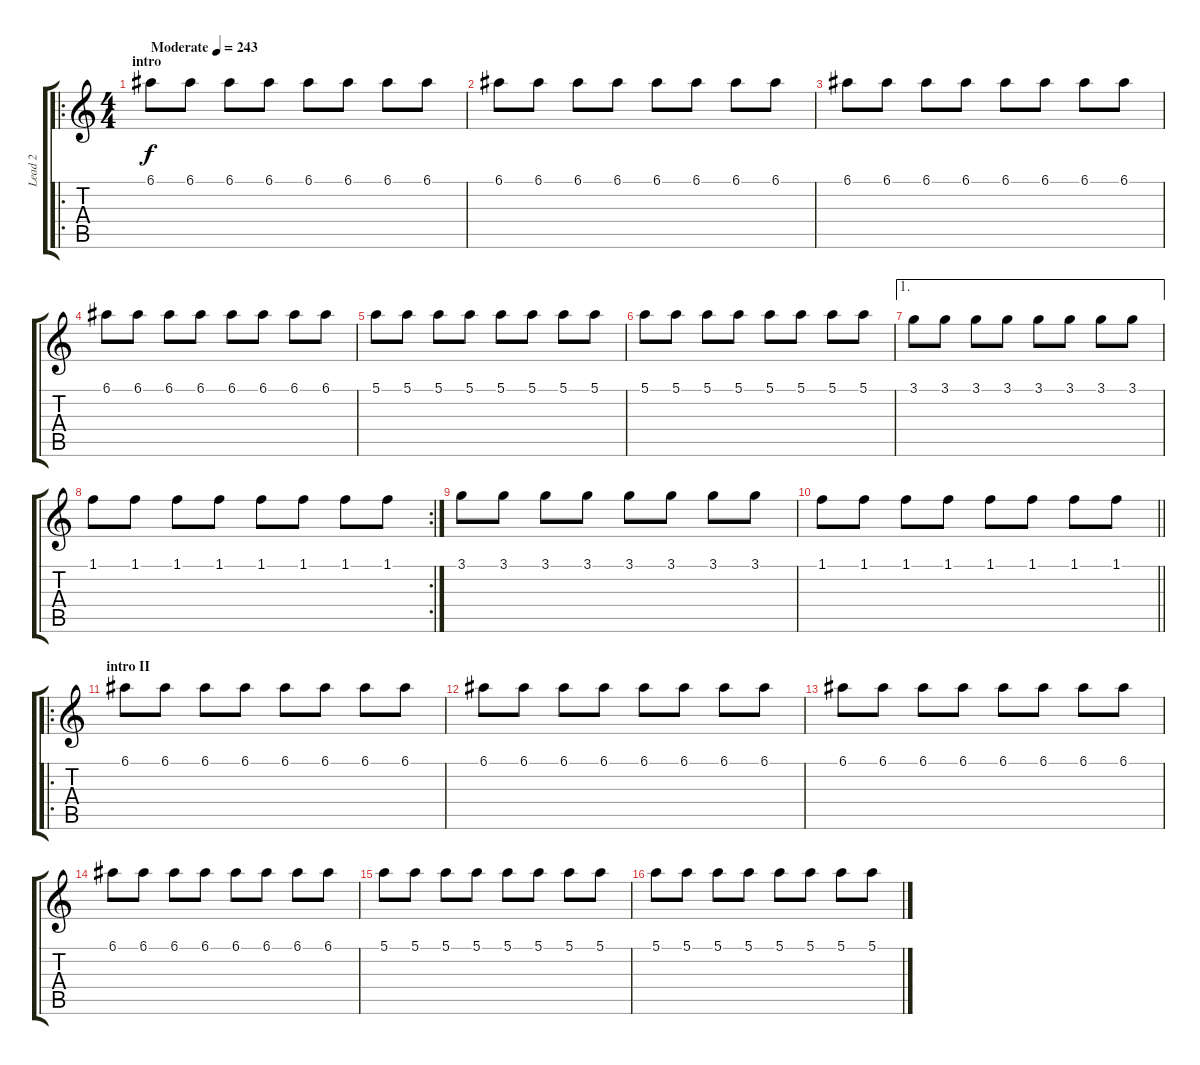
\track ("Lead 2" "Lead 2") {instrument distortionguitar}
\staff {score tabs}
\tuning (E4 B3 G3 D3 A2 D2) {hide}
\ro
\ts (4 4)
\section ("" "intro")
\tempo (243 "Moderate")
\clef g2
\ks c
6.1.8{dy f instrument distortionguitar} 6.1.8 6.1.8 6.1.8 6.1.8 6.1.8 6.1.8 6.1.8 |
6.1.8 6.1.8 6.1.8 6.1.8 6.1.8 6.1.8 6.1.8 6.1.8 |
6.1.8 6.1.8 6.1.8 6.1.8 6.1.8 6.1.8 6.1.8 6.1.8 |
6.1.8 6.1.8 6.1.8 6.1.8 6.1.8 6.1.8 6.1.8 6.1.8 |
5.1.8 5.1.8 5.1.8 5.1.8 5.1.8 5.1.8 5.1.8 5.1.8 |
5.1.8 5.1.8 5.1.8 5.1.8 5.1.8 5.1.8 5.1.8 5.1.8 |
\ae 1
3.1.8 3.1.8 3.1.8 3.1.8 3.1.8 3.1.8 3.1.8 3.1.8 |
\rc 2
1.1.8 1.1.8 1.1.8 1.1.8 1.1.8 1.1.8 1.1.8 1.1.8 |
3.1.8 3.1.8 3.1.8 3.1.8 3.1.8 3.1.8 3.1.8 3.1.8 |
\barLineRight lightlight
1.1.8 1.1.8 1.1.8 1.1.8 1.1.8 1.1.8 1.1.8 1.1.8 |
\ro
\section ("" "intro II")
6.1.8 6.1.8 6.1.8 6.1.8 6.1.8 6.1.8 6.1.8 6.1.8 |
6.1.8 6.1.8 6.1.8 6.1.8 6.1.8 6.1.8 6.1.8 6.1.8 |
6.1.8 6.1.8 6.1.8 6.1.8 6.1.8 6.1.8 6.1.8 6.1.8 |
6.1.8 6.1.8 6.1.8 6.1.8 6.1.8 6.1.8 6.1.8 6.1.8 |
5.1.8 5.1.8 5.1.8 5.1.8 5.1.8 5.1.8 5.1.8 5.1.8 |
5.1.8 5.1.8 5.1.8 5.1.8 5.1.8 5.1.8 5.1.8 5.1.8
